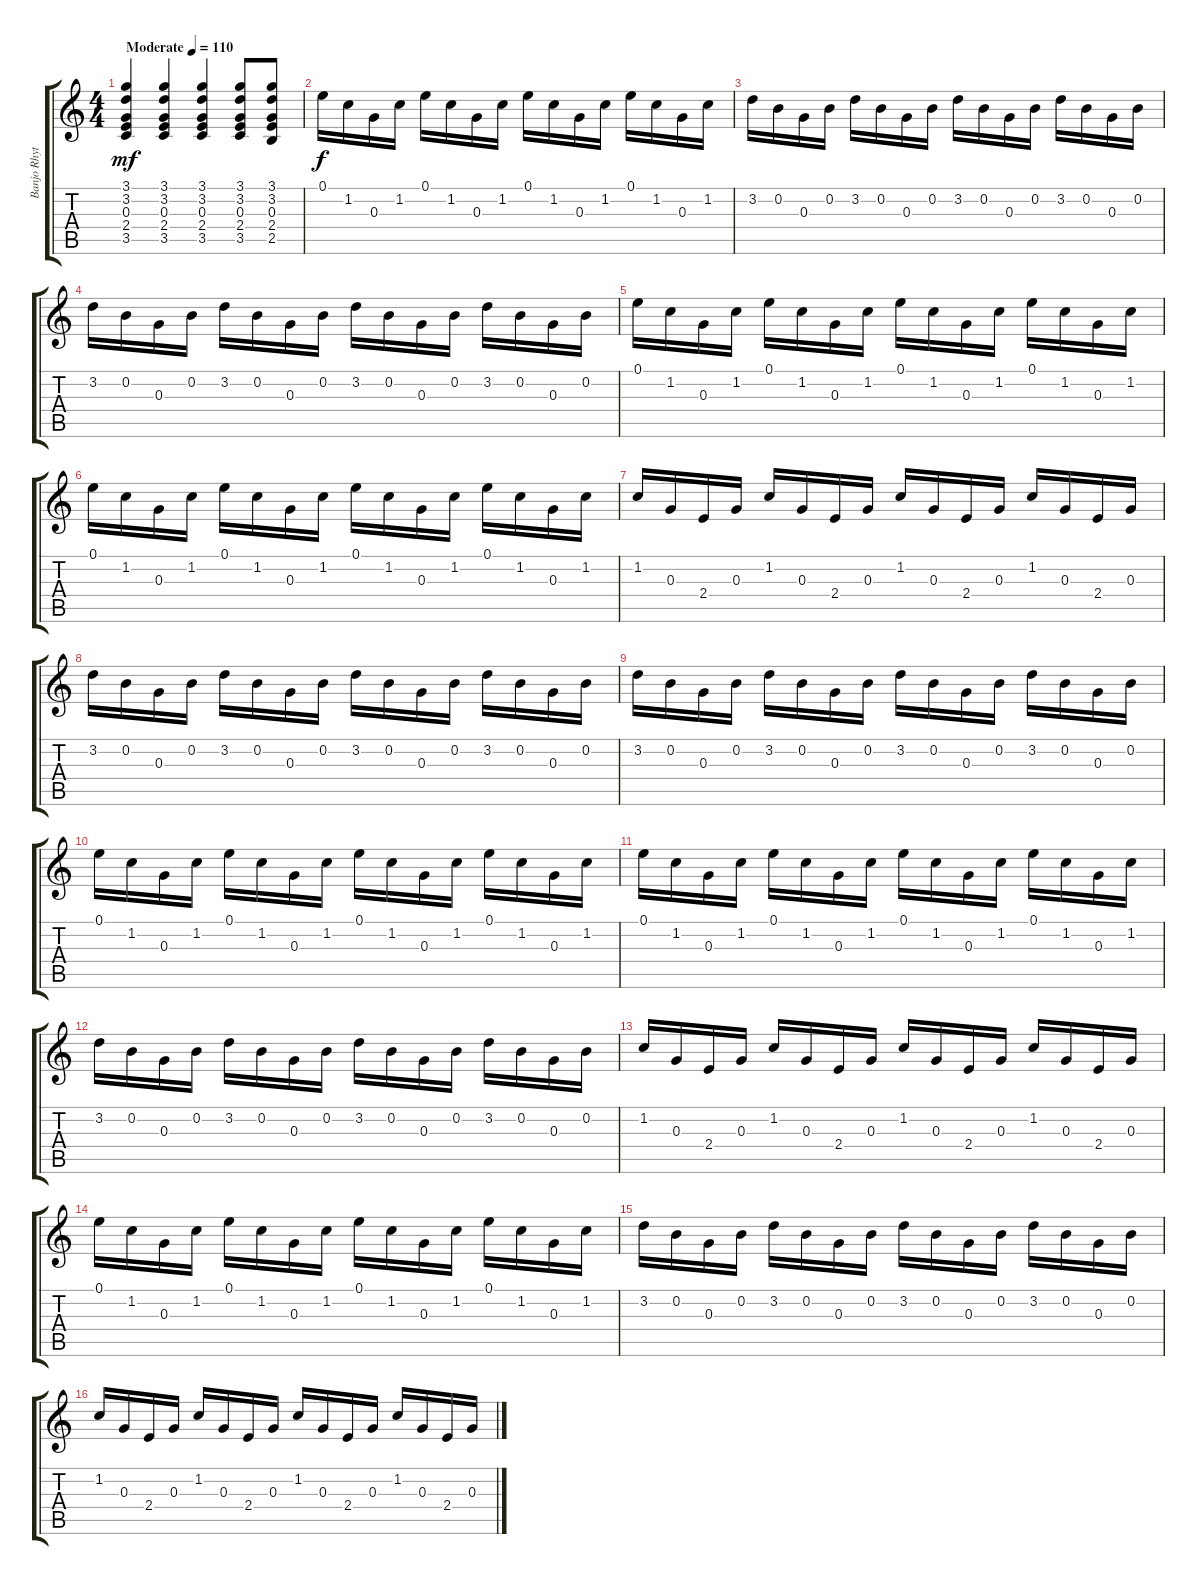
\track ("Banjo Rhythmic" "Banjo Rhyt") {instrument banjo}
\staff {score tabs}
\tuning (E4 B3 G3 D3 A2 E2) {hide}
\displaytranspose 12
\ts (4 4)
\tempo (110 "Moderate")
\clef g2
\ks c
(3.1 3.2 0.3 2.4 3.5).4{dy mf instrument banjo} (3.1 3.2 0.3 2.4 3.5).4 (3.1 3.2 0.3 2.4 3.5).4 (3.1 3.2 0.3 2.4 3.5).8 (3.1 3.2 0.3 2.4 2.5).8 |
0.1.16{dy f} 1.2.16 0.3.16 1.2.16 0.1.16 1.2.16 0.3.16 1.2.16 0.1.16 1.2.16 0.3.16 1.2.16 0.1.16 1.2.16 0.3.16 1.2.16 |
3.2.16 0.2.16 0.3.16 0.2.16 3.2.16 0.2.16 0.3.16 0.2.16 3.2.16 0.2.16 0.3.16 0.2.16 3.2.16 0.2.16 0.3.16 0.2.16 |
3.2.16 0.2.16 0.3.16 0.2.16 3.2.16 0.2.16 0.3.16 0.2.16 3.2.16 0.2.16 0.3.16 0.2.16 3.2.16 0.2.16 0.3.16 0.2.16 |
0.1.16 1.2.16 0.3.16 1.2.16 0.1.16 1.2.16 0.3.16 1.2.16 0.1.16 1.2.16 0.3.16 1.2.16 0.1.16 1.2.16 0.3.16 1.2.16 |
0.1.16 1.2.16 0.3.16 1.2.16 0.1.16 1.2.16 0.3.16 1.2.16 0.1.16 1.2.16 0.3.16 1.2.16 0.1.16 1.2.16 0.3.16 1.2.16 |
1.2.16 0.3.16 2.4.16 0.3.16 1.2.16 0.3.16 2.4.16 0.3.16 1.2.16 0.3.16 2.4.16 0.3.16 1.2.16 0.3.16 2.4.16 0.3.16 |
3.2.16 0.2.16 0.3.16 0.2.16 3.2.16 0.2.16 0.3.16 0.2.16 3.2.16 0.2.16 0.3.16 0.2.16 3.2.16 0.2.16 0.3.16 0.2.16 |
3.2.16 0.2.16 0.3.16 0.2.16 3.2.16 0.2.16 0.3.16 0.2.16 3.2.16 0.2.16 0.3.16 0.2.16 3.2.16 0.2.16 0.3.16 0.2.16 |
0.1.16 1.2.16 0.3.16 1.2.16 0.1.16 1.2.16 0.3.16 1.2.16 0.1.16 1.2.16 0.3.16 1.2.16 0.1.16 1.2.16 0.3.16 1.2.16 |
0.1.16 1.2.16 0.3.16 1.2.16 0.1.16 1.2.16 0.3.16 1.2.16 0.1.16 1.2.16 0.3.16 1.2.16 0.1.16 1.2.16 0.3.16 1.2.16 |
3.2.16 0.2.16 0.3.16 0.2.16 3.2.16 0.2.16 0.3.16 0.2.16 3.2.16 0.2.16 0.3.16 0.2.16 3.2.16 0.2.16 0.3.16 0.2.16 |
1.2.16 0.3.16 2.4.16 0.3.16 1.2.16 0.3.16 2.4.16 0.3.16 1.2.16 0.3.16 2.4.16 0.3.16 1.2.16 0.3.16 2.4.16 0.3.16 |
0.1.16 1.2.16 0.3.16 1.2.16 0.1.16 1.2.16 0.3.16 1.2.16 0.1.16 1.2.16 0.3.16 1.2.16 0.1.16 1.2.16 0.3.16 1.2.16 |
3.2.16 0.2.16 0.3.16 0.2.16 3.2.16 0.2.16 0.3.16 0.2.16 3.2.16 0.2.16 0.3.16 0.2.16 3.2.16 0.2.16 0.3.16 0.2.16 |
1.2.16 0.3.16 2.4.16 0.3.16 1.2.16 0.3.16 2.4.16 0.3.16 1.2.16 0.3.16 2.4.16 0.3.16 1.2.16 0.3.16 2.4.16 0.3.16
